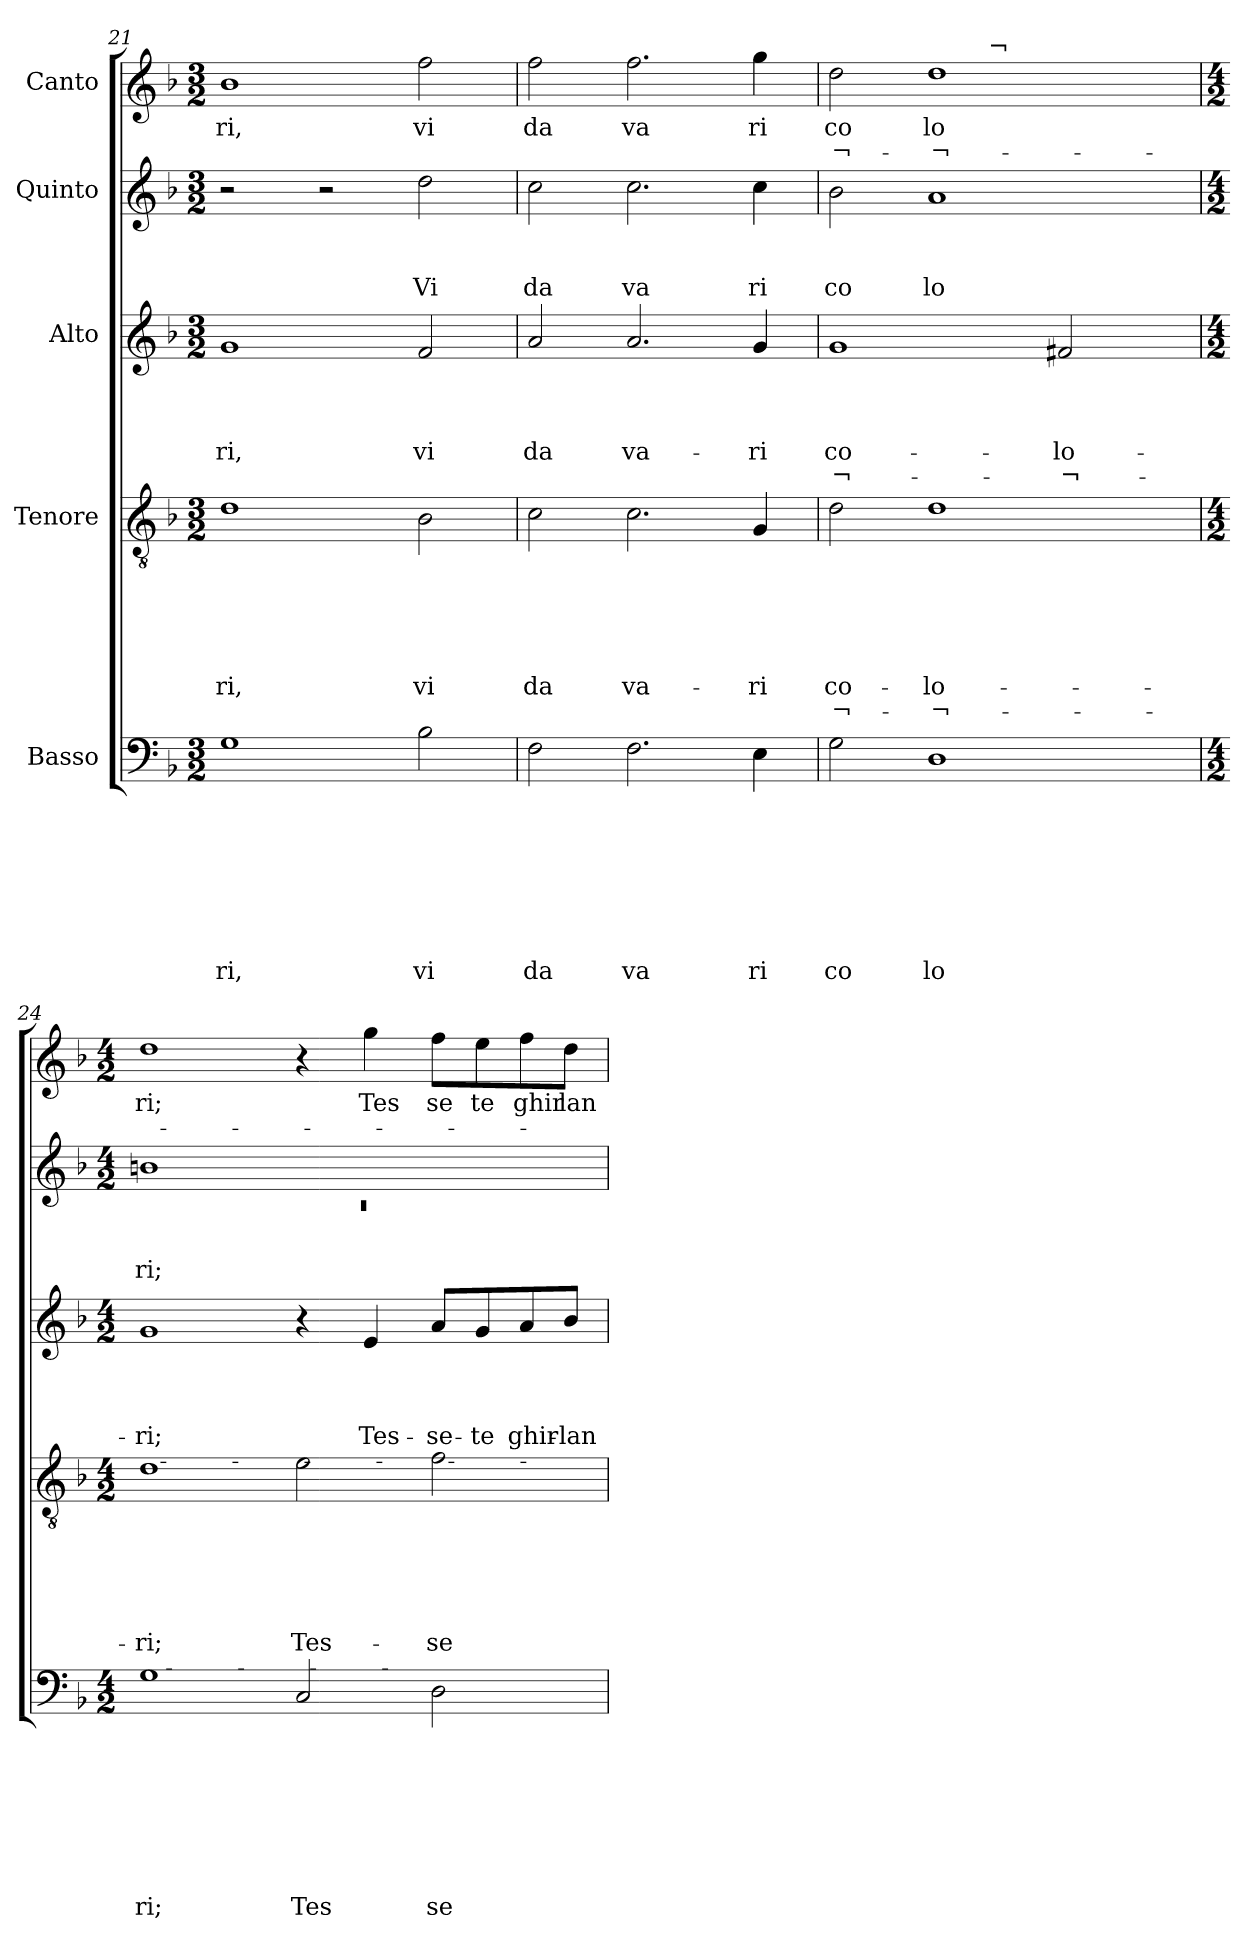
**kern	**text	**text	**text	**text	**text	**text	**text	**text	**kern	**text	**text	**text	**text	**text	**text	**text	**kern	**text	**text	**text	**text	**text	**kern	**text	**text	**text	**kern	**text	**text
*part5	*part5	*part5	*part5	*part5	*part5	*part5	*part5	*part5	*part4	*part4	*part4	*part4	*part4	*part4	*part4	*part4	*part3	*part3	*part3	*part3	*part3	*part3	*part2	*part2	*part2	*part2	*part1	*part1	*part1
*staff5	*staff5	*staff5	*staff5	*staff5	*staff5	*staff5	*staff5	*staff5	*staff4	*staff4	*staff4	*staff4	*staff4	*staff4	*staff4	*staff4	*staff3	*staff3	*staff3	*staff3	*staff3	*staff3	*staff2	*staff2	*staff2	*staff2	*staff1	*staff1	*staff1
*I"Basso	*	*	*	*	*	*	*	*	*I"Tenore	*	*	*	*	*	*	*	*I"Alto	*	*	*	*	*	*I"Quinto	*	*	*	*I"Canto	*	*
!!LO:LB:g=z
*clefF4	*	*	*	*	*	*	*	*	*clefGv2	*	*	*	*	*	*	*	*clefG2	*	*	*	*	*	*clefG2	*	*	*	*clefG2	*	*
*k[b-]	*	*	*	*	*	*	*	*	*k[b-]	*	*	*	*	*	*	*	*k[b-]	*	*	*	*	*	*k[b-]	*	*	*	*k[b-]	*	*
*F:	*	*	*	*	*	*	*	*	*F:	*	*	*	*	*	*	*	*F:	*	*	*	*	*	*F:	*	*	*	*F:	*	*
*M3/2	*	*	*	*	*	*	*	*	*M3/2	*	*	*	*	*	*	*	*M3/2	*	*	*	*	*	*M3/2	*	*	*	*M3/2	*	*
=21	=21	=21	=21	=21	=21	=21	=21	=21	=21	=21	=21	=21	=21	=21	=21	=21	=21	=21	=21	=21	=21	=21	=21	=21	=21	=21	=21	=21	=21
!	!	!	!	!	!	!	!	!LO:LY:b	!	!	!	!	!	!	!LO:LY:b	!	!	!	!	!	!LO:LY:b	!	!	!	!	!	!	!LO:LY:b	!
1G	.	.	.	.	.	.	.	ri,	1d	.	.	.	.	.	-ri,	.	1g	.	.	.	ri,	.	2r	.	.	.	1b-	ri,	.
.	.	.	.	.	.	.	.	.	.	.	.	.	.	.	.	.	.	.	.	.	.	.	2r	.	.	.	.	.	.
!	!	!	!	!	!	!	!	!LO:LY:b	!	!	!	!	!	!	!LO:LY:b	!	!	!	!	!	!LO:LY:b	!	!	!	!	!LO:LY:b	!	!LO:LY:b	!
2B-\	.	.	.	.	.	.	.	vi	2B-\	.	.	.	.	.	vi	.	2f/	.	.	.	vi	.	2dd\	.	.	Vi	2ff\	vi	.
=22	=22	=22	=22	=22	=22	=22	=22	=22	=22	=22	=22	=22	=22	=22	=22	=22	=22	=22	=22	=22	=22	=22	=22	=22	=22	=22	=22	=22	=22
!	!	!	!	!	!	!	!	!LO:LY:b	!	!	!	!	!	!	!LO:LY:b	!	!	!	!	!	!LO:LY:b	!	!	!	!	!LO:LY:b	!	!LO:LY:b	!
2F\	.	.	.	.	.	.	.	da	2c\	.	.	.	.	.	da	.	2a/	.	.	.	da	.	2cc\	.	.	da	2ff\	da	.
!	!	!	!	!	!	!	!	!LO:LY:b	!	!	!	!	!	!	!LO:LY:b	!	!	!	!	!	!LO:LY:b	!	!	!	!	!LO:LY:b	!	!LO:LY:b	!
2.F\	.	.	.	.	.	.	.	va	2.c\	.	.	.	.	.	va-	.	2.a/	.	.	.	va-	.	2.cc\	.	.	va	2.ff\	va	.
!	!	!	!	!	!	!	!	!LO:LY:b	!	!	!	!	!	!	!LO:LY:b	!	!	!	!	!	!LO:LY:b	!	!	!	!	!LO:LY:b	!	!LO:LY:b	!
4E\	.	.	.	.	.	.	.	ri	4G/	.	.	.	.	.	-ri	.	4g/	.	.	.	-ri	.	4cc\	.	.	ri	4gg\	ri	.
=23	=23	=23	=23	=23	=23	=23	=23	=23	=23	=23	=23	=23	=23	=23	=23	=23	=23	=23	=23	=23	=23	=23	=23	=23	=23	=23	=23	=23	=23
!	!	!	!	!	!	!	!	!	!	!	!	!	!	!	!	!	!	!	!	!	!	!	!	!	!	!	!LO:TX:a:t=¬	!	!
!	!	!	!	!	!	!	!	!LO:LY:b	!	!	!	!	!	!	!LO:LY:b	!LO:LY:b	!	!	!	!	!LO:LY:b	!LO:LY:b	!	!	!	!LO:LY:b	!	!LO:LY:b	!LO:LY:b
*	*	*	*	*	*	*	*	*	*	*	*	*	*	*	*	*	*	*	*	*	*	*	*	*	*	*	*^	*	*
2G\	.	.	.	.	.	.	.	co	2d\	.	.	.	.	.	co-	-¬-	1g	.	.	.	co-	-¬-	2b-\	.	.	co	2dd\	2ryy	co	¬-
!	!	!	!	!	!	!	!	!LO:LY:b	!	!	!	!	!	!	!LO:LY:b	!LO:LY:b	!	!	!	!	!	!	!	!	!	!LO:LY:b	!	!	!LO:LY:b	!LO:LY:b
1D	.	.	.	.	.	.	.	lo	1d	.	.	.	.	.	-lo-	-¬-	.	.	.	.	.	.	1a	.	.	lo	1dd	8..ryy	lo	-¬-
!	!	!	!	!	!	!	!	!	!	!	!	!	!	!	!	!	!	!	!	!	!	!	!	!	!	!	!	!LO:TX:a:t=¬	!	!
.	.	.	.	.	.	.	.	.	.	.	.	.	.	.	.	.	.	.	.	.	.	.	.	.	.	.	.	2ryy	.	.
!	!	!	!	!	!	!	!	!	!	!	!	!	!	!	!	!	!	!	!	!	!LO:LY:b	!LO:LY:b	!	!	!	!	!	!	!	!
.	.	.	.	.	.	.	.	.	.	.	.	.	.	.	.	.	2f#X/	.	.	.	-lo-	-¬-	.	.	.	.	.	.	.	.
.	.	.	.	.	.	.	.	.	.	.	.	.	.	.	.	.	.	.	.	.	.	.	.	.	.	.	.	4ryy	.	.
.	.	.	.	.	.	.	.	.	.	.	.	.	.	.	.	.	.	.	.	.	.	.	.	.	.	.	.	32ryy	.	.
*	*	*	*	*	*	*	*	*	*	*	*	*	*	*	*	*	*	*	*	*	*	*	*	*	*	*	*v	*v	*	*
=24	=24	=24	=24	=24	=24	=24	=24	=24	=24	=24	=24	=24	=24	=24	=24	=24	=24	=24	=24	=24	=24	=24	=24	=24	=24	=24	=24	=24	=24
*M4/2	*	*	*	*	*	*	*	*	*M4/2	*	*	*	*	*	*	*	*M4/2	*	*	*	*	*	*M4/2	*	*	*	*M4/2	*	*
*	*	*	*	*	*	*	*	*	*	*	*	*	*	*	*	*	*	*	*	*	*	*	*^	*	*	*	*^	*	*
!	!	!	!	!	!	!	!	!LO:LY:b	!	!	!	!	!	!	!LO:LY:b	!	!	!	!	!	!LO:LY:b	!	!	!LO:N:vis=1	!	!	!LO:LY:b	!	!	!LO:LY:b	!
*	*	*	*	*	*	*	*	*	*	*	*	*	*	*	*	*	*	*	*	*	*	*	*	*	*	*	*	*v	*v	*	*
1G	.	.	.	.	.	.	.	ri;	1d	.	.	.	.	.	-ri;	.	1g	.	.	.	-ri;	.	1bn	0rc	.	.	ri;	1dd	ri;	.
!	!	!	!	!	!	!	!	!LO:LY:b	!	!	!	!	!	!	!LO:LY:b	!	!	!	!	!	!	!	!	!	!	!	!	!	!	!
2C/	.	.	.	.	.	.	.	Tes	2e\	.	.	.	.	.	Tes-	.	4r	.	.	.	.	.	1ryy	.	.	.	.	4r	.	.
!	!	!	!	!	!	!	!	!	!	!	!	!	!	!	!	!	!	!	!	!	!LO:LY:b	!	!	!	!	!	!	!	!LO:LY:b	!
.	.	.	.	.	.	.	.	.	.	.	.	.	.	.	.	.	4e/	.	.	.	Tes-	.	.	.	.	.	.	4gg\	Tes	.
!	!	!	!	!	!	!	!	!LO:LY:b	!	!	!	!	!	!	!LO:LY:b	!	!	!	!	!	!LO:LY:b	!	!	!	!	!	!	!	!LO:LY:b	!
2D\	.	.	.	.	.	.	.	se	2f\	.	.	.	.	.	-se-	.	8a/L	.	.	.	-se-	.	.	.	.	.	.	8ff\L	se	.
!	!	!	!	!	!	!	!	!	!	!	!	!	!	!	!	!	!	!	!	!	!LO:LY:b	!	!	!	!	!	!	!	!LO:LY:b	!
.	.	.	.	.	.	.	.	.	.	.	.	.	.	.	.	.	8g/	.	.	.	-te	.	.	.	.	.	.	8ee\	te	.
!	!	!	!	!	!	!	!	!	!	!	!	!	!	!	!	!	!	!	!	!	!LO:LY:b	!	!	!	!	!	!	!	!LO:LY:b	!
.	.	.	.	.	.	.	.	.	.	.	.	.	.	.	.	.	8a/	.	.	.	ghir-	.	.	.	.	.	.	8ff\	ghir	.
!	!	!	!	!	!	!	!	!	!	!	!	!	!	!	!	!	!	!	!	!	!LO:LY:b	!	!	!	!	!	!	!	!LO:LY:b	!
.	.	.	.	.	.	.	.	.	.	.	.	.	.	.	.	.	8b-/J	.	.	.	-lan-	.	.	.	.	.	.	8dd\J	lan	.
*	*	*	*	*	*	*	*	*	*	*	*	*	*	*	*	*	*	*	*	*	*	*	*v	*v	*	*	*	*	*	*
=	=	=	=	=	=	=	=	=	=	=	=	=	=	=	=	=	=	=	=	=	=	=	=	=	=	=	=	=	=
*-	*-	*-	*-	*-	*-	*-	*-	*-	*-	*-	*-	*-	*-	*-	*-	*-	*-	*-	*-	*-	*-	*-	*-	*-	*-	*-	*-	*-	*-
